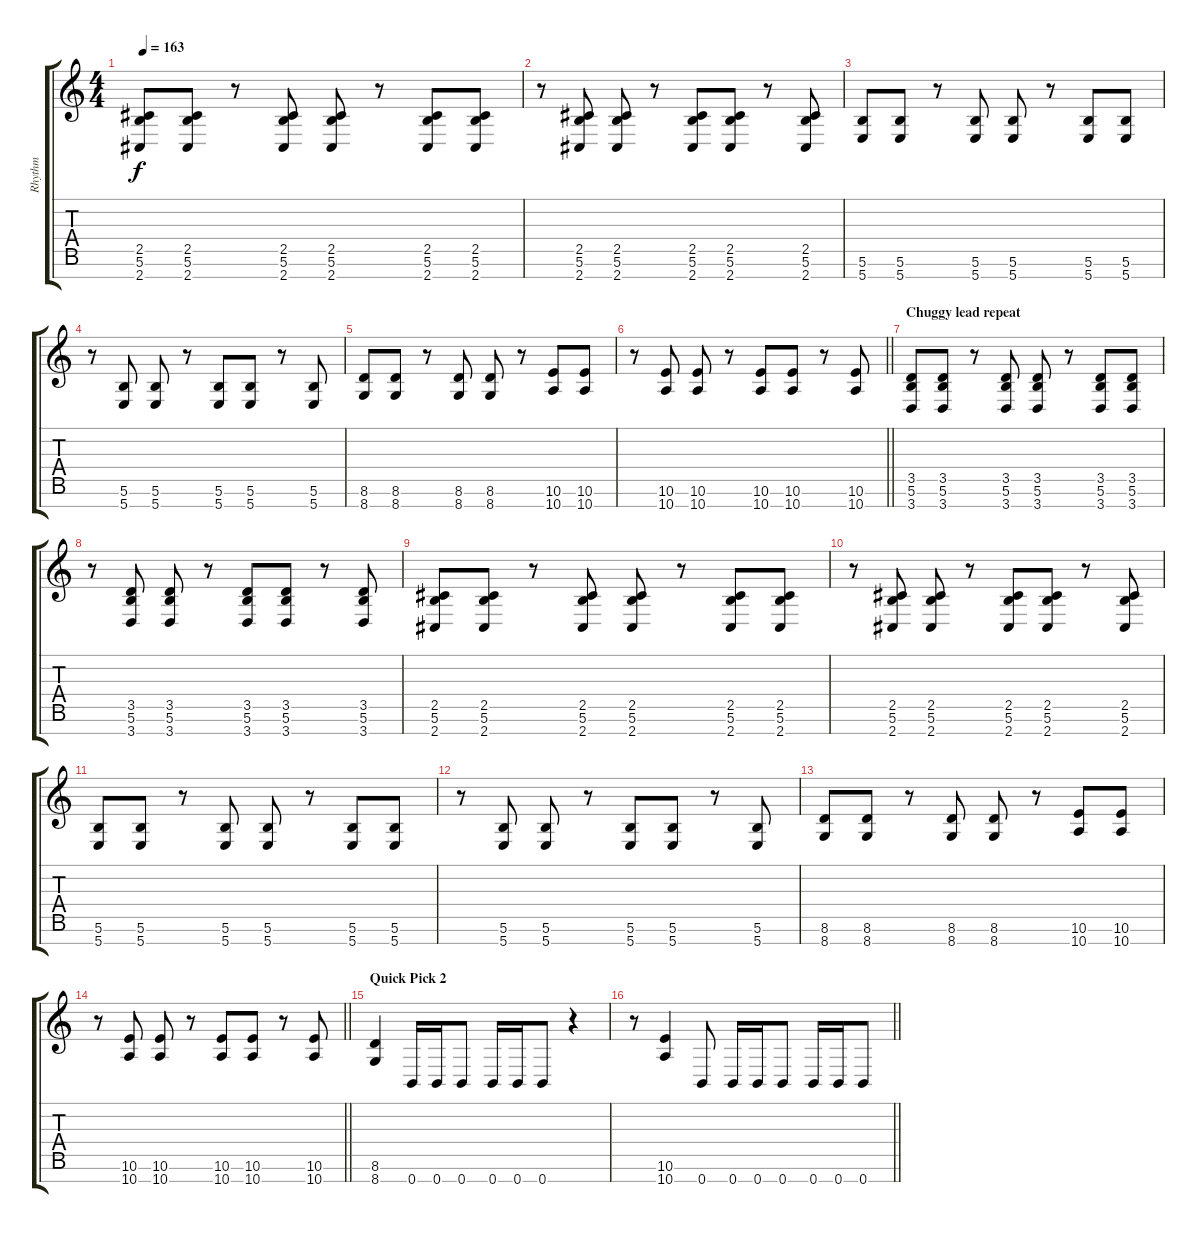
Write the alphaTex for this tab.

\track ("Rhythm" "Rhythm") {instrument distortionguitar}
\staff {score tabs}
\tuning (Gb4 Db4 Ab3 E3 B2 Gb2 B1) {hide}
\ts (4 4)
\tempo 163
\clef g2
\ks c
(2.5 5.6 2.7).8{dy f} (2.5 5.6 2.7).8 r.8 (2.5 5.6 2.7).8 (2.5 5.6 2.7).8 r.8 (2.5 5.6 2.7).8 (2.5 5.6 2.7).8 |
r.8 (2.5 5.6 2.7).8 (2.5 5.6 2.7).8 r.8 (2.5 5.6 2.7).8 (2.5 5.6 2.7).8 r.8 (2.5 5.6 2.7).8 |
(5.6 5.7).8 (5.6 5.7).8 r.8 (5.6 5.7).8 (5.6 5.7).8 r.8 (5.6 5.7).8 (5.6 5.7).8 |
r.8 (5.6 5.7).8 (5.6 5.7).8 r.8 (5.6 5.7).8 (5.6 5.7).8 r.8 (5.6 5.7).8 |
(8.6 8.7).8 (8.6 8.7).8 r.8 (8.6 8.7).8 (8.6 8.7).8 r.8 (10.6 10.7).8 (10.6 10.7).8 |
\barLineRight lightlight
r.8 (10.6 10.7).8 (10.6 10.7).8 r.8 (10.6 10.7).8 (10.6 10.7).8 r.8 (10.6 10.7).8 |
\section ("" "Chuggy lead repeat")
(3.5 5.6 3.7).8 (3.5 5.6 3.7).8 r.8 (3.5 5.6 3.7).8 (3.5 5.6 3.7).8 r.8 (3.5 5.6 3.7).8 (3.5 5.6 3.7).8 |
r.8 (3.5 5.6 3.7).8 (3.5 5.6 3.7).8 r.8 (3.5 5.6 3.7).8 (3.5 5.6 3.7).8 r.8 (3.5 5.6 3.7).8 |
(2.5 5.6 2.7).8 (2.5 5.6 2.7).8 r.8 (2.5 5.6 2.7).8 (2.5 5.6 2.7).8 r.8 (2.5 5.6 2.7).8 (2.5 5.6 2.7).8 |
r.8 (2.5 5.6 2.7).8 (2.5 5.6 2.7).8 r.8 (2.5 5.6 2.7).8 (2.5 5.6 2.7).8 r.8 (2.5 5.6 2.7).8 |
(5.6 5.7).8 (5.6 5.7).8 r.8 (5.6 5.7).8 (5.6 5.7).8 r.8 (5.6 5.7).8 (5.6 5.7).8 |
r.8 (5.6 5.7).8 (5.6 5.7).8 r.8 (5.6 5.7).8 (5.6 5.7).8 r.8 (5.6 5.7).8 |
(8.6 8.7).8 (8.6 8.7).8 r.8 (8.6 8.7).8 (8.6 8.7).8 r.8 (10.6 10.7).8 (10.6 10.7).8 |
\barLineRight lightlight
r.8 (10.6 10.7).8 (10.6 10.7).8 r.8 (10.6 10.7).8 (10.6 10.7).8 r.8 (10.6 10.7).8 |
\section ("" "Quick Pick 2")
(8.6 8.7).4 0.7.16 0.7.16 0.7.8 0.7.16 0.7.16 0.7.8 r.4 |
\barLineRight lightlight
r.8 (10.6 10.7).4 0.7.8 0.7.16 0.7.16 0.7.8 0.7.16 0.7.16 0.7.8
